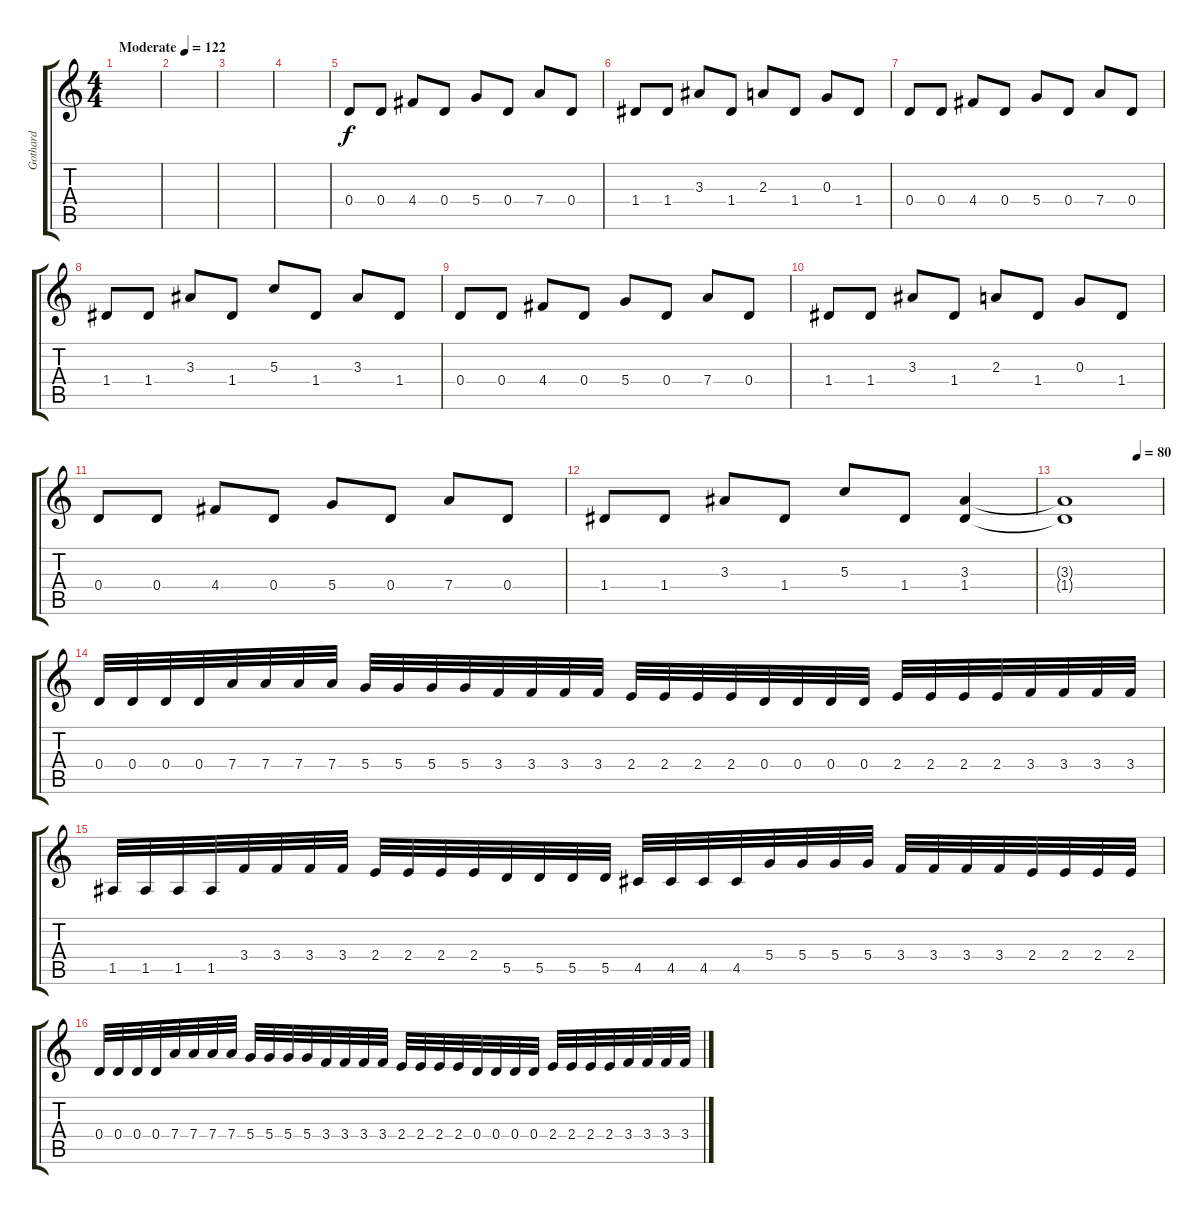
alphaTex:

\track ("Gothard" "Gothard") {instrument overdrivenguitar}
\staff {score tabs}
\tuning (E4 B3 G3 D3 A2 D2) {hide}
\ts (4 4)
\tempo (122 "Moderate")
\clef g2
\ks c
|
|
|
|
0.4.8 0.4.8 4.4.8 0.4.8 5.4.8 0.4.8 7.4.8 0.4.8 |
1.4.8 1.4.8 3.3.8 1.4.8 2.3.8 1.4.8 0.3.8 1.4.8 |
0.4.8 0.4.8 4.4.8 0.4.8 5.4.8 0.4.8 7.4.8 0.4.8 |
1.4.8 1.4.8 3.3.8 1.4.8 5.3.8 1.4.8 3.3.8 1.4.8 |
0.4.8 0.4.8 4.4.8 0.4.8 5.4.8 0.4.8 7.4.8 0.4.8 |
1.4.8 1.4.8 3.3.8 1.4.8 2.3.8 1.4.8 0.3.8 1.4.8 |
0.4.8 0.4.8 4.4.8 0.4.8 5.4.8 0.4.8 7.4.8 0.4.8 |
1.4.8 1.4.8 3.3.8 1.4.8 5.3.8 1.4.8 (3.3 1.4).4 |
\tempo (80 0.75)
(3.3{t} 1.4{t}).1 |
0.4.32 0.4.32 0.4.32 0.4.32 7.4.32 7.4.32 7.4.32 7.4.32 5.4.32 5.4.32 5.4.32 5.4.32 3.4.32 3.4.32 3.4.32 3.4.32 2.4.32 2.4.32 2.4.32 2.4.32 0.4.32 0.4.32 0.4.32 0.4.32 2.4.32 2.4.32 2.4.32 2.4.32 3.4.32 3.4.32 3.4.32 3.4.32 |
1.5.32 1.5.32 1.5.32 1.5.32 3.4.32 3.4.32 3.4.32 3.4.32 2.4.32 2.4.32 2.4.32 2.4.32 5.5.32 5.5.32 5.5.32 5.5.32 4.5.32 4.5.32 4.5.32 4.5.32 5.4.32 5.4.32 5.4.32 5.4.32 3.4.32 3.4.32 3.4.32 3.4.32 2.4.32 2.4.32 2.4.32 2.4.32 |
0.4.32 0.4.32 0.4.32 0.4.32 7.4.32 7.4.32 7.4.32 7.4.32 5.4.32 5.4.32 5.4.32 5.4.32 3.4.32 3.4.32 3.4.32 3.4.32 2.4.32 2.4.32 2.4.32 2.4.32 0.4.32 0.4.32 0.4.32 0.4.32 2.4.32 2.4.32 2.4.32 2.4.32 3.4.32 3.4.32 3.4.32 3.4.32
